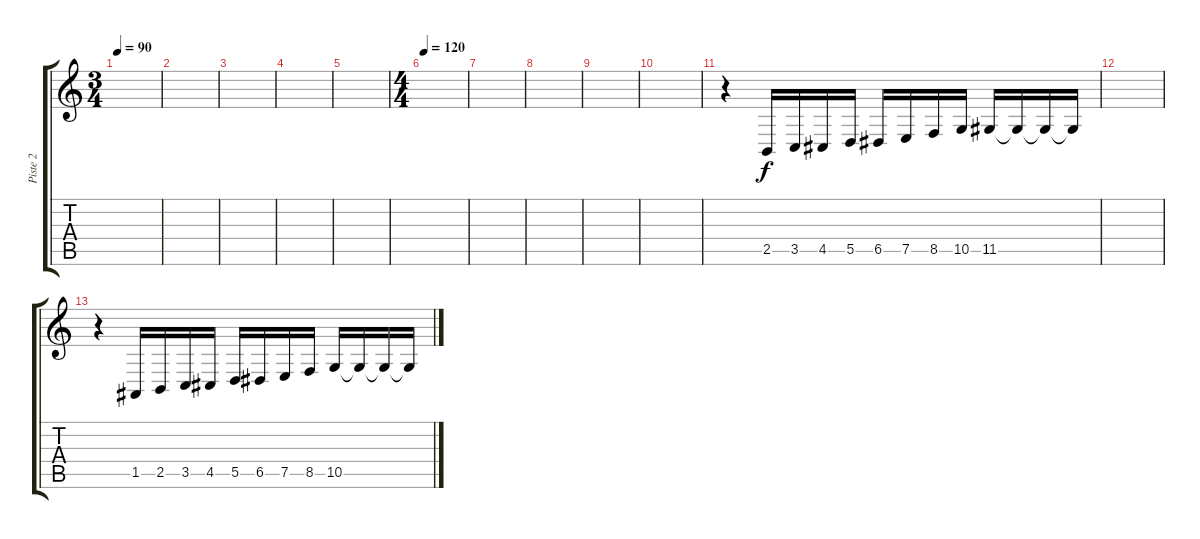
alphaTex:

\track ("Piste 2" "Piste 2") {instrument vibraphone}
\staff {score tabs}
\tuning (E4 B3 G3 D3 A2 E2) {hide}
\ts (3 4)
\tempo 90
\clef g2
\ks c
|
|
|
|
|
\ts (4 4)
\tempo 120
|
|
|
|
|
r.4 2.5.16 3.5.16 4.5.16 5.5.16 6.5.16 7.5.16 8.5.16 10.5.16 11.5.16 11.5{t}.16 11.5{t}.16 11.5{t}.16 |
|
r.4 1.5.16 2.5.16 3.5.16 4.5.16 5.5.16 6.5.16 7.5.16 8.5.16 10.5.16 10.5{t}.16 10.5{t}.16 10.5{t}.16
